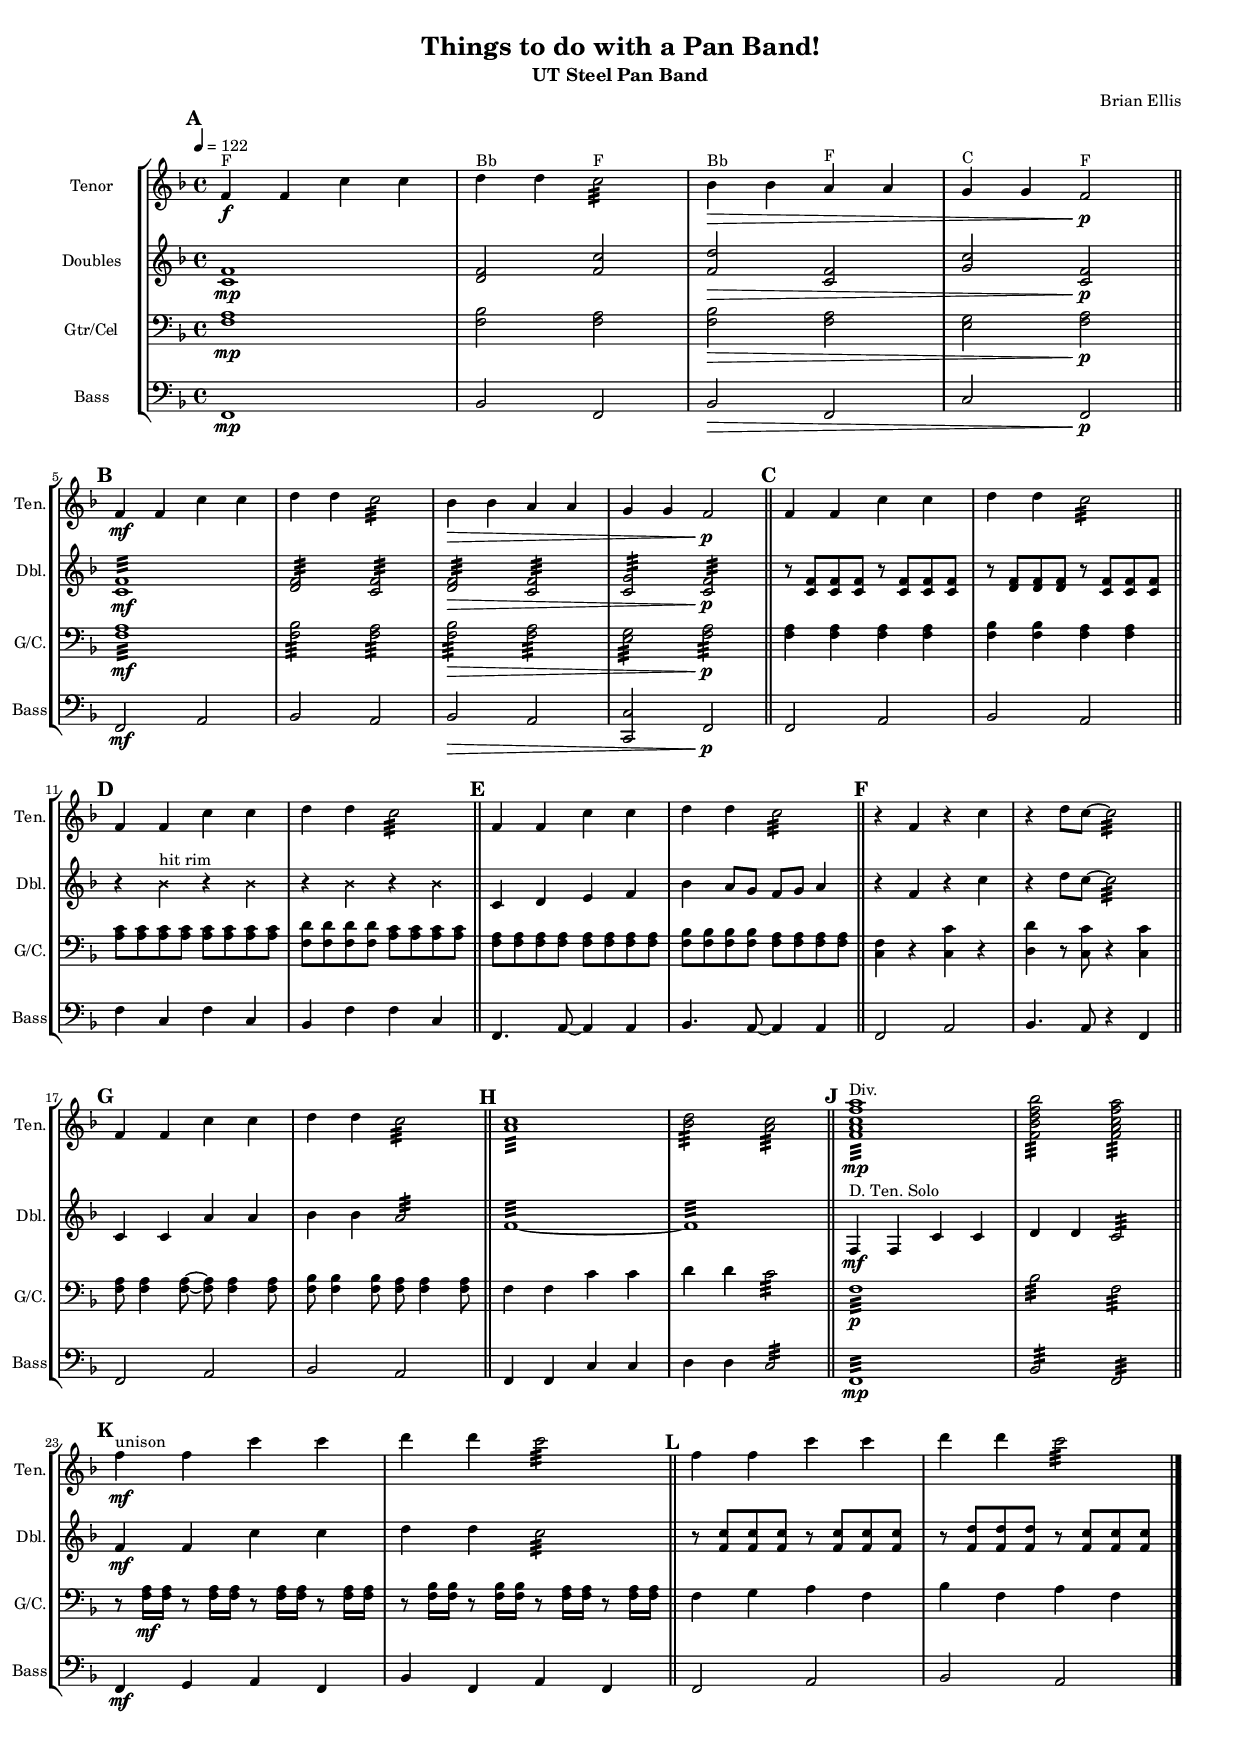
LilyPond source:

\version "2.18.2"
	
#(set-global-staff-size 14)

\header{
title =""
subtitle="Tenor"
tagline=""
arranger = "Brian Ellis"
composer = ""
}

Tenor = {
\set Score.markFormatter = #format-mark-box-alphabet
 \mark \default
	\time 4/4
	\tempo 4 = 122
	\key f \major
	f,4^"F"\f f c' c d^"Bb" d c2^"F":32
	bes4^"Bb"\> bes a^"F" a g^"C" g f2^"F"\p
\break
\bar "||" \mark \default
	f4\mf f c' c d d c2:32
	bes4\> bes a a g g f2\p
\bar "||" \mark \default

	f4 f c' c d d c2:
\break
\bar "||" \mark \default
	f,4 f c' c d d c2:

\bar "||" \mark \default
	f,4 f c' c d d c2:

\bar "||" \mark \default
	r4 f, r c' r d8 c8~c2:
\break
\bar "||" \mark \default
	f,4 f c' c d d c2:

\bar "||" \mark \default
	<a c>1: <bes d>2: <a c>:

\bar "||" \mark \default
	<f a c f a>1:^"Div."\mp
	<f bes d f bes>2:
	<f a c f a>2:
\break
\bar "||" \mark \default
	f'4^"unison"\mf f c' c d d c2:

\bar "||" \mark \default
	f,4 f c' c d d c2:
\bar "|."
}



\header{
title =""
subtitle="DoubleTenor"
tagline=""
arranger = "Brian Ellis"
composer = ""
}

Double = {
\set Score.markFormatter = #format-mark-box-alphabet
 \mark \default
	\time 4/4
	\tempo 4 = 122
	\key f \major
	<f c>1\mp
	<f d>2
	<f c'>2
	<f d'>2\>
	<f c>2
	<g c>2
	<f c>2\p

\bar "||" \mark \default
	<f c>1:32\mf
	<f d>2:
	<f c>2:
	<f d>2:\>
	<f c>2:
	<g c,>2:
	<f c>2:\p

\bar "||" \mark \default
	r8 <f c> <f c> <f c>
	r8 <f c> <f c> <f c>
	r <f d><f d><f d>
	r <f c><f c><f c>
\bar "||" \mark \default
	\xNotesOn	
	r4 bes^"hit rim" r bes r bes r bes
	\xNotesOff

\bar "||" \mark \default
	c,4 d e f bes a8 g f g a4

\bar "||" \mark \default
	r4 f r c' r d8 c8~c2:

\bar "||" \mark \default
	c,4 c a' a bes bes a2:

\bar "||" \mark \default
	f1: ~f1:

\bar "||" \mark \default
	f,4^"D. Ten. Solo"\mf f c' c d d c2:

\bar "||" \mark \default
	f4\mf f c' c d d c2:

\bar "||" \mark \default
	r8 <f, c'> <f c'> <f c'>
	r8 <f c'> <f c'> <f c'>
	r8 <f d'> <f d'> <f d'> 
	r8 <f c'> <f c'> <f c'>
}


\header{
title =""
subtitle="Guitar"
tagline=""
arranger = "Brian Ellis"
composer = ""
}

Guitar = {
\set Score.markFormatter = #format-mark-box-alphabet
 \mark \default
	\time 4/4
	\tempo 4 = 122
	\key f \major
	\clef bass
	<f a>1\mp
	<f bes>2
	<f a>2
	<f bes>2\>
	<f a>2
	<e g>2
	<f a>2\p
\bar "||" \mark \default
	<f a>1:32\mf
	<f bes>2:
	<f a>2:
	<f bes>2:\>
	<f a>2:
	<e g>2:
	<f a>2:\p
\bar "||" \mark \default
	<f a>4 <f a> <f a> <f a> 
	<f bes> <f bes>
	<f a> <f a>
\bar "||" \mark \default
	<a c>8 <a c> <a c> <a c> 
	<a c>8 <a c> <a c> <a c> 
	<f d'> <f d'> <f d'> <f d'> 
	<a c>8 <a c> <a c> <a c> 
\bar "||" \mark \default
	<f a>8 <f a><f a><f a>
	<f a><f a><f a><f a>
	<f bes> <f bes> <f bes> <f bes> 
	<f a><f a><f a><f a>
\bar "||" \mark \default
	<f c>4 r <c' c,> r <d d,> r8 <c c,>8 r4 <c c,>
\bar "||" \mark \default
	<f, a>8 <f a>4 <f a>8 ~<f a> <f a>4 <f a>8
	<f bes>8 <f bes>4 <f bes>8 <f a>8 <f a>4 <f a>8
\bar "||" \mark \default
	f4 f c' c d d c2:
\bar "||" \mark \default
	f,1:\p bes2: f:
\bar "||" \mark \default
	r8 <f a>16\mf <f a> r8 <f a>16 <f a>
	r8 <f a>16 <f a> r8 <f a>16 <f a>
	r8 <f bes>16 <f bes> r8 <f bes>16 <f bes>
	r8 <f a>16 <f a> r8 <f a>16 <f a>
\bar "||" \mark \default
	f4 g a f bes f a f
	
}

\header{
title =""
subtitle="Four Bass"
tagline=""
arranger = "Brian Ellis"
composer = ""
}

Bass = {
\set Score.markFormatter = #format-mark-box-alphabet
 \mark \default
	\time 4/4
	\tempo 4 = 122
	\key f \major
	\clef bass
	f,1\mp bes2 f2
	bes2\> f c' f,\p
\bar "||" \mark \default
	f2\mf a bes2 a
	bes2\> a <c, c'> f\p
\bar "||" \mark \default
	f2 a bes a
\bar "||" \mark \default
	f'4 c f c bes f' f c
\bar "||" \mark \default
	f,4. a8~a4 a bes4. a8~a4 a
\bar "||" \mark \default
	f2 a bes4. a8 r4 f4
\bar "||" \mark \default
	f2 a bes a
\bar "||" \mark \default
	f4 f c' c d d c2:32
\bar "||" \mark \default
	f,1:\mp bes2: f:
\bar "||" \mark \default
	f4\mf g a f bes f a f
\bar "||" \mark \default
	f2 a bes a
}



\header{
title ="Things to do with a Pan Band!"
subtitle = "UT Steel Pan Band"
arranger = "Brian Ellis"
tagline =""
}
\score{
\midi {}
\layout{}

\new StaffGroup
<<
\new Staff \with {
  instrumentName = #"Tenor"
  shortInstrumentName = #"Ten."
  midiInstrument = "Steel Drums"
}{ \relative c'' {\Tenor}	}
\new Staff \with {
  instrumentName = #"Doubles"
  shortInstrumentName = #"Dbl."
  midiInstrument = "Steel Drums"
}{	\relative c' {\Double}	}
\new Staff \with {
  instrumentName = #"Gtr/Cel"
  shortInstrumentName = #"G/C."
  midiInstrument = "Steel Drums"
}{	\relative c {\Guitar}	}
\new Staff \with {
  instrumentName = #"Bass"
  shortInstrumentName = #"Bass"
  midiInstrument = "Steel Drums"
}{	\relative c {\Bass}	}
>>
}

\paper {
  ragged-last-bottom = ##f
  ragged-bottom = ##f
}
